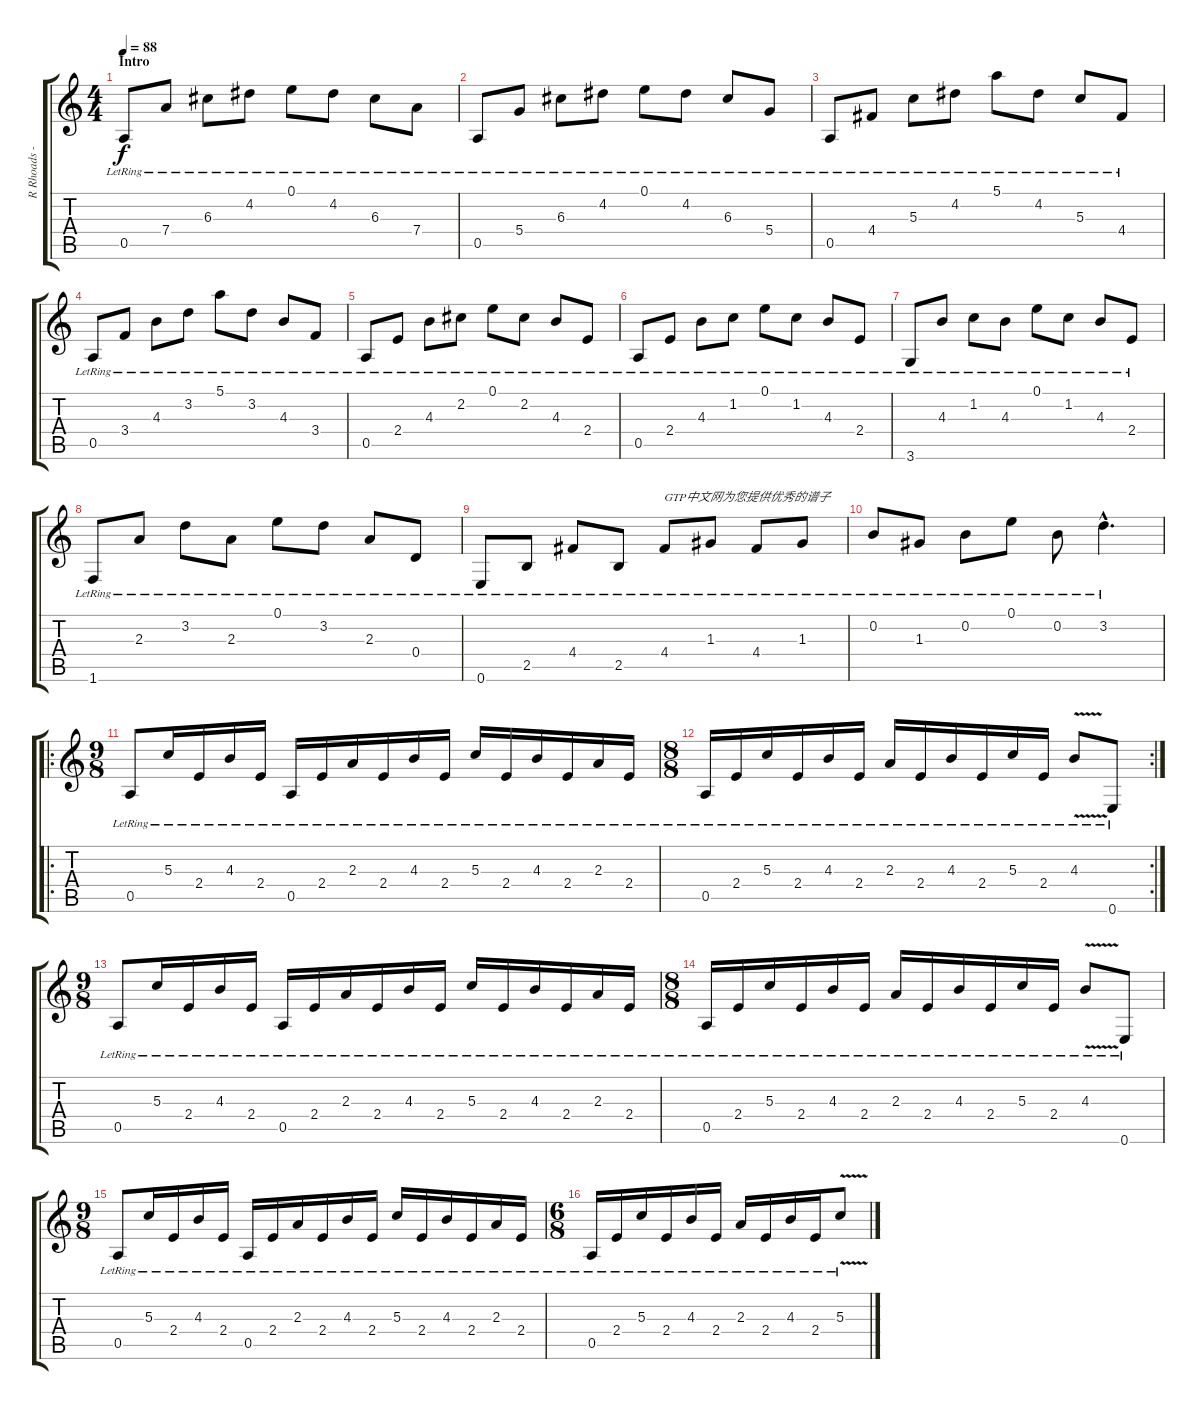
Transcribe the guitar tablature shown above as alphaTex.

\track ("R Rhoads - Acoustic/Clean" "R Rhoads -") {instrument electricguitarclean}
\staff {score tabs}
\tuning (E4 B3 G3 D3 A2 E2) {hide}
\ts (4 4)
\section ("" "Intro")
\tempo 88
\clef g2
\ks c
0.5{lr}.8{dy f instrument electricguitarclean} 7.4{lr}.8 6.3{lr}.8 4.2{lr}.8 0.1{lr}.8 4.2{lr}.8 6.3{lr}.8 7.4{lr}.8 |
0.5{lr}.8 5.4{lr}.8 6.3{lr}.8 4.2{lr}.8 0.1{lr}.8 4.2{lr}.8 6.3{lr}.8 5.4{lr}.8 |
0.5{lr}.8 4.4{lr}.8 5.3{lr}.8 4.2{lr}.8 5.1{lr}.8 4.2{lr}.8 5.3{lr}.8 4.4{lr}.8 |
0.5{lr}.8 3.4{lr}.8 4.3{lr}.8 3.2{lr}.8 5.1{lr}.8 3.2{lr}.8 4.3{lr}.8 3.4{lr}.8 |
0.5{lr}.8 2.4{lr}.8 4.3{lr}.8 2.2{lr}.8 0.1{lr}.8 2.2{lr}.8 4.3{lr}.8 2.4{lr}.8 |
0.5{lr}.8 2.4{lr}.8 4.3{lr}.8 1.2{lr}.8 0.1{lr}.8 1.2{lr}.8 4.3{lr}.8 2.4{lr}.8 |
3.6{lr}.8 4.3{lr}.8 1.2{lr}.8 4.3{lr}.8 0.1{lr}.8 1.2{lr}.8 4.3{lr}.8 2.4{lr}.8 |
1.6{lr}.8 2.3{lr}.8 3.2{lr}.8 2.3{lr}.8 0.1{lr}.8 3.2{lr}.8 2.3{lr}.8 0.4{lr}.8 |
0.6{lr}.8 2.5{lr}.8 4.4{lr}.8 2.5{lr}.8 4.4{lr}.8{txt "GTP中文网为您提供优秀的谱子"} 1.3{lr}.8 4.4{lr}.8 1.3{lr}.8 |
0.2{lr}.8 1.3{lr}.8 0.2{lr}.8 0.1{lr}.8 0.2{lr}.8 3.2{hac lr}.4{d} |
\ro
\ts (9 8)
0.5{lr}.8 5.3{lr}.16 2.4{lr}.16 4.3{lr}.16 2.4{lr}.16 0.5{lr}.16 2.4{lr}.16 2.3{lr}.16 2.4{lr}.16 4.3{lr}.16 2.4{lr}.16 5.3{lr}.16 2.4{lr}.16 4.3{lr}.16 2.4{lr}.16 2.3{lr}.16 2.4{lr}.16 |
\rc 2
\ts (8 8)
0.5{lr}.16 2.4{lr}.16 5.3{lr}.16 2.4{lr}.16 4.3{lr}.16 2.4{lr}.16 2.3{lr}.16 2.4{lr}.16 4.3{lr}.16 2.4{lr}.16 5.3{lr}.16 2.4{lr}.16 4.3{v lr}.8 0.6{lr}.8 |
\ts (9 8)
0.5{lr}.8 5.3{lr}.16 2.4{lr}.16 4.3{lr}.16 2.4{lr}.16 0.5{lr}.16 2.4{lr}.16 2.3{lr}.16 2.4{lr}.16 4.3{lr}.16 2.4{lr}.16 5.3{lr}.16 2.4{lr}.16 4.3{lr}.16 2.4{lr}.16 2.3{lr}.16 2.4{lr}.16 |
\ts (8 8)
0.5{lr}.16 2.4{lr}.16 5.3{lr}.16 2.4{lr}.16 4.3{lr}.16 2.4{lr}.16 2.3{lr}.16 2.4{lr}.16 4.3{lr}.16 2.4{lr}.16 5.3{lr}.16 2.4{lr}.16 4.3{v lr}.8 0.6{lr}.8 |
\ts (9 8)
0.5{lr}.8 5.3{lr}.16 2.4{lr}.16 4.3{lr}.16 2.4{lr}.16 0.5{lr}.16 2.4{lr}.16 2.3{lr}.16 2.4{lr}.16 4.3{lr}.16 2.4{lr}.16 5.3{lr}.16 2.4{lr}.16 4.3{lr}.16 2.4{lr}.16 2.3{lr}.16 2.4{lr}.16 |
\ts (6 8)
0.5{lr}.16 2.4{lr}.16 5.3{lr}.16 2.4{lr}.16 4.3{lr}.16 2.4{lr}.16 2.3{lr}.16 2.4{lr}.16 4.3{lr}.16 2.4{lr}.16 5.3{v lr}.8
